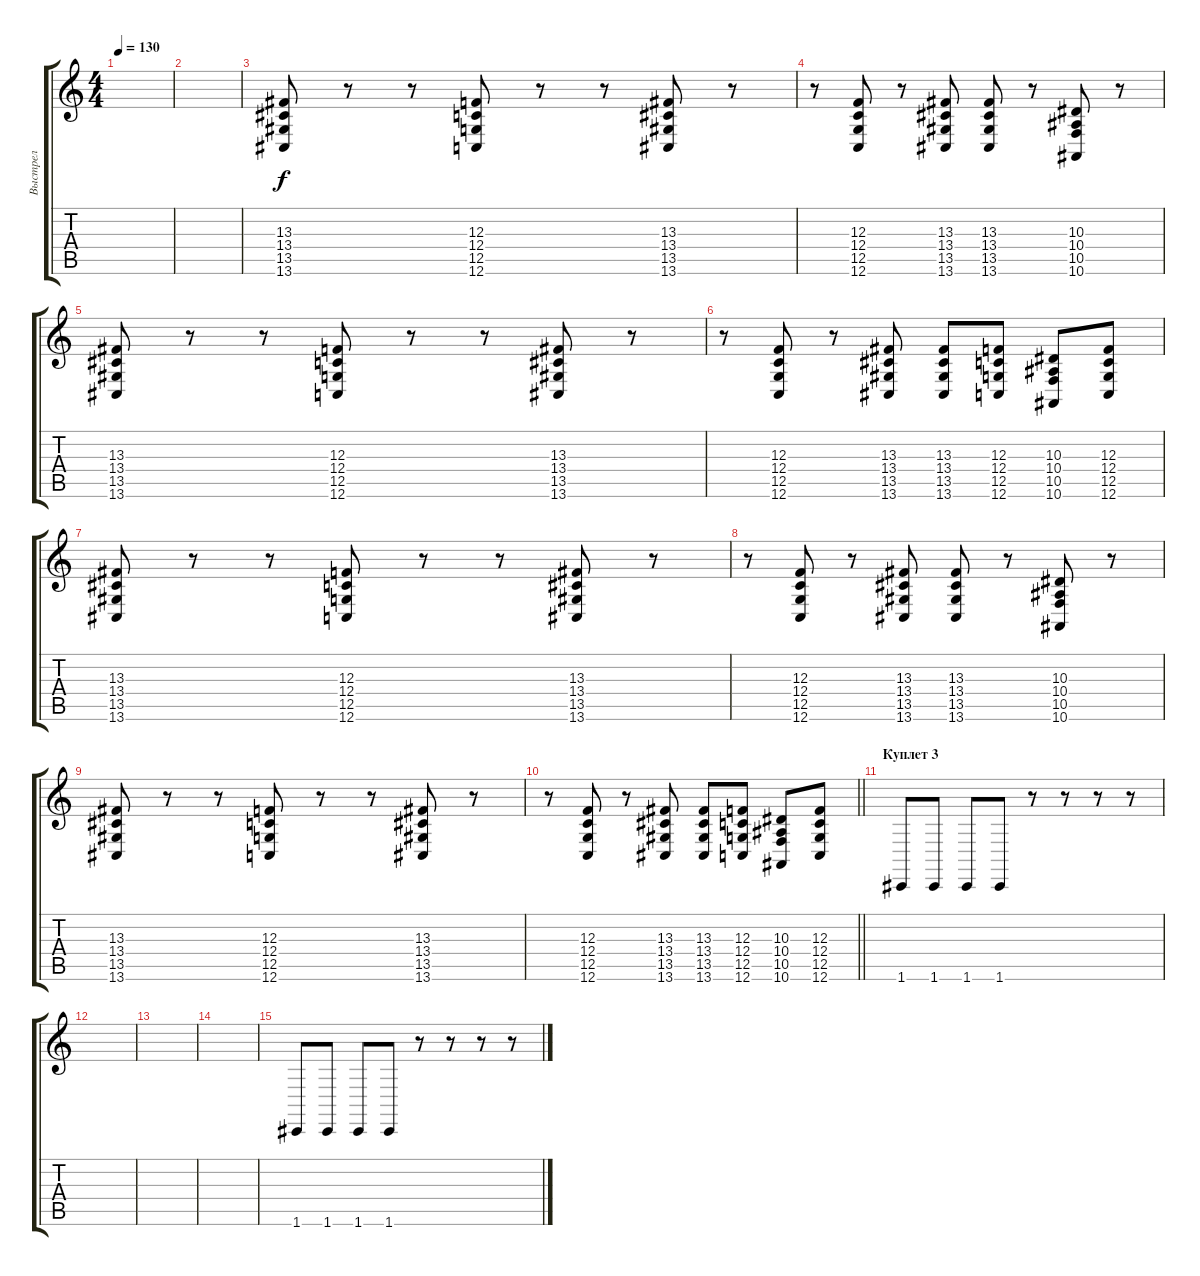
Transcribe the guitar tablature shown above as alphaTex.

\track ("Выстрел" "Выстрел") {instrument gunshot}
\staff {score tabs}
\tuning (D4 A3 F3 C3 G2 C2) {hide}
\ts (4 4)
\tempo 130
\clef g2
\ks c
|
|
(13.3 13.4 13.5 13.6).8 r.8 r.8 (12.3 12.4 12.5 12.6).8 r.8 r.8 (13.3 13.4 13.5 13.6).8 r.8 |
r.8 (12.3 12.4 12.5 12.6).8 r.8 (13.3 13.4 13.5 13.6).8 (13.3 13.4 13.5 13.6).8 r.8 (10.3 10.4 10.5 10.6).8 r.8 |
(13.3 13.4 13.5 13.6).8 r.8 r.8 (12.3 12.4 12.5 12.6).8 r.8 r.8 (13.3 13.4 13.5 13.6).8 r.8 |
r.8 (12.3 12.4 12.5 12.6).8 r.8 (13.3 13.4 13.5 13.6).8 (13.3 13.4 13.5 13.6).8 (12.3 12.4 12.5 12.6).8 (10.3 10.4 10.5 10.6).8 (12.3 12.4 12.5 12.6).8 |
(13.3 13.4 13.5 13.6).8 r.8 r.8 (12.3 12.4 12.5 12.6).8 r.8 r.8 (13.3 13.4 13.5 13.6).8 r.8 |
r.8 (12.3 12.4 12.5 12.6).8 r.8 (13.3 13.4 13.5 13.6).8 (13.3 13.4 13.5 13.6).8 r.8 (10.3 10.4 10.5 10.6).8 r.8 |
(13.3 13.4 13.5 13.6).8 r.8 r.8 (12.3 12.4 12.5 12.6).8 r.8 r.8 (13.3 13.4 13.5 13.6).8 r.8 |
\barLineRight lightlight
r.8 (12.3 12.4 12.5 12.6).8 r.8 (13.3 13.4 13.5 13.6).8 (13.3 13.4 13.5 13.6).8 (12.3 12.4 12.5 12.6).8 (10.3 10.4 10.5 10.6).8 (12.3 12.4 12.5 12.6).8 |
\section ("" "Куплет 3")
1.6.8{volume 6} 1.6.8{volume 8} 1.6.8{volume 10} 1.6.8 r.8 r.8 r.8 r.8 |
|
|
|
1.6.8{volume 6} 1.6.8{volume 8} 1.6.8{volume 10} 1.6.8 r.8 r.8 r.8 r.8
